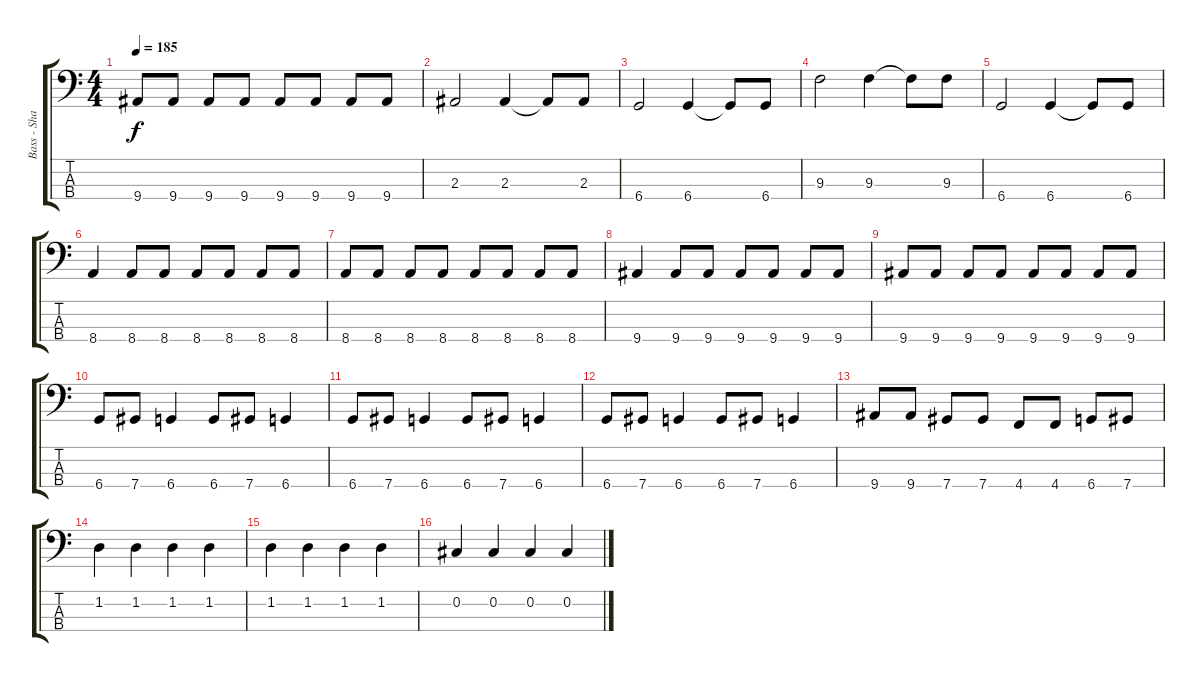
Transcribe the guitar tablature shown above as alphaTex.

\track ("Bass - Shavo" "Bass - Sha") {instrument electricbassfinger}
\staff {score tabs}
\tuning (Gb2 Db2 Ab1 Db1) {hide}
\ts (4 4)
\tempo 185
\clef f4
\ks c
9.4.8{dy f} 9.4.8 9.4.8 9.4.8 9.4.8 9.4.8 9.4.8 9.4.8 |
2.3.2 2.3.4 2.3{t}.8 2.3.8 |
6.4.2 6.4.4 6.4{t}.8 6.4.8 |
9.3.2 9.3.4 9.3{t}.8 9.3.8 |
6.4.2 6.4.4 6.4{t}.8 6.4.8 |
8.4.4 8.4.8 8.4.8 8.4.8 8.4.8 8.4.8 8.4.8 |
8.4.8 8.4.8 8.4.8 8.4.8 8.4.8 8.4.8 8.4.8 8.4.8 |
9.4.4 9.4.8 9.4.8 9.4.8 9.4.8 9.4.8 9.4.8 |
9.4.8 9.4.8 9.4.8 9.4.8 9.4.8 9.4.8 9.4.8 9.4.8 |
6.4.8 7.4.8 6.4.4 6.4.8 7.4.8 6.4.4 |
6.4.8 7.4.8 6.4.4 6.4.8 7.4.8 6.4.4 |
6.4.8 7.4.8 6.4.4 6.4.8 7.4.8 6.4.4 |
9.4.8 9.4.8 7.4.8 7.4.8 4.4.8 4.4.8 6.4.8 7.4.8 |
1.2.4 1.2.4 1.2.4 1.2.4 |
1.2.4 1.2.4 1.2.4 1.2.4 |
0.2.4 0.2.4 0.2.4 0.2.4
